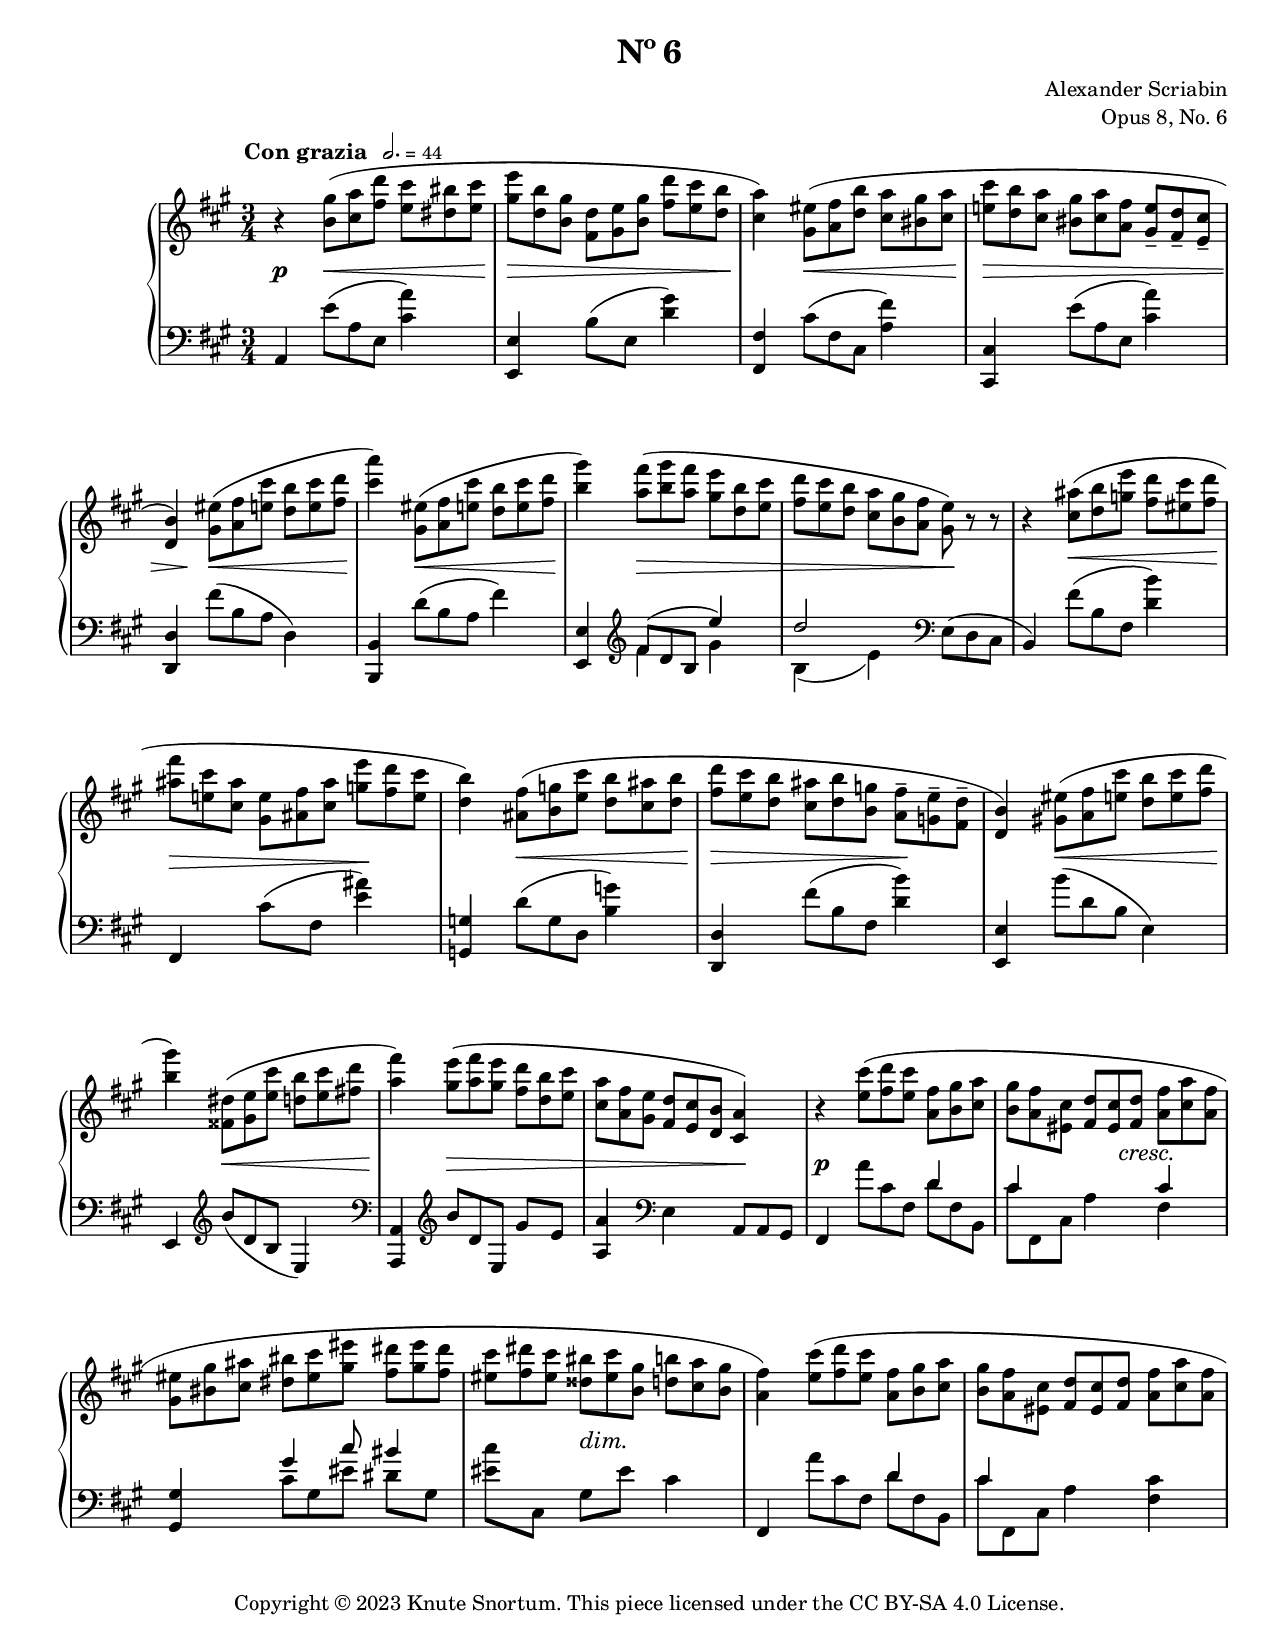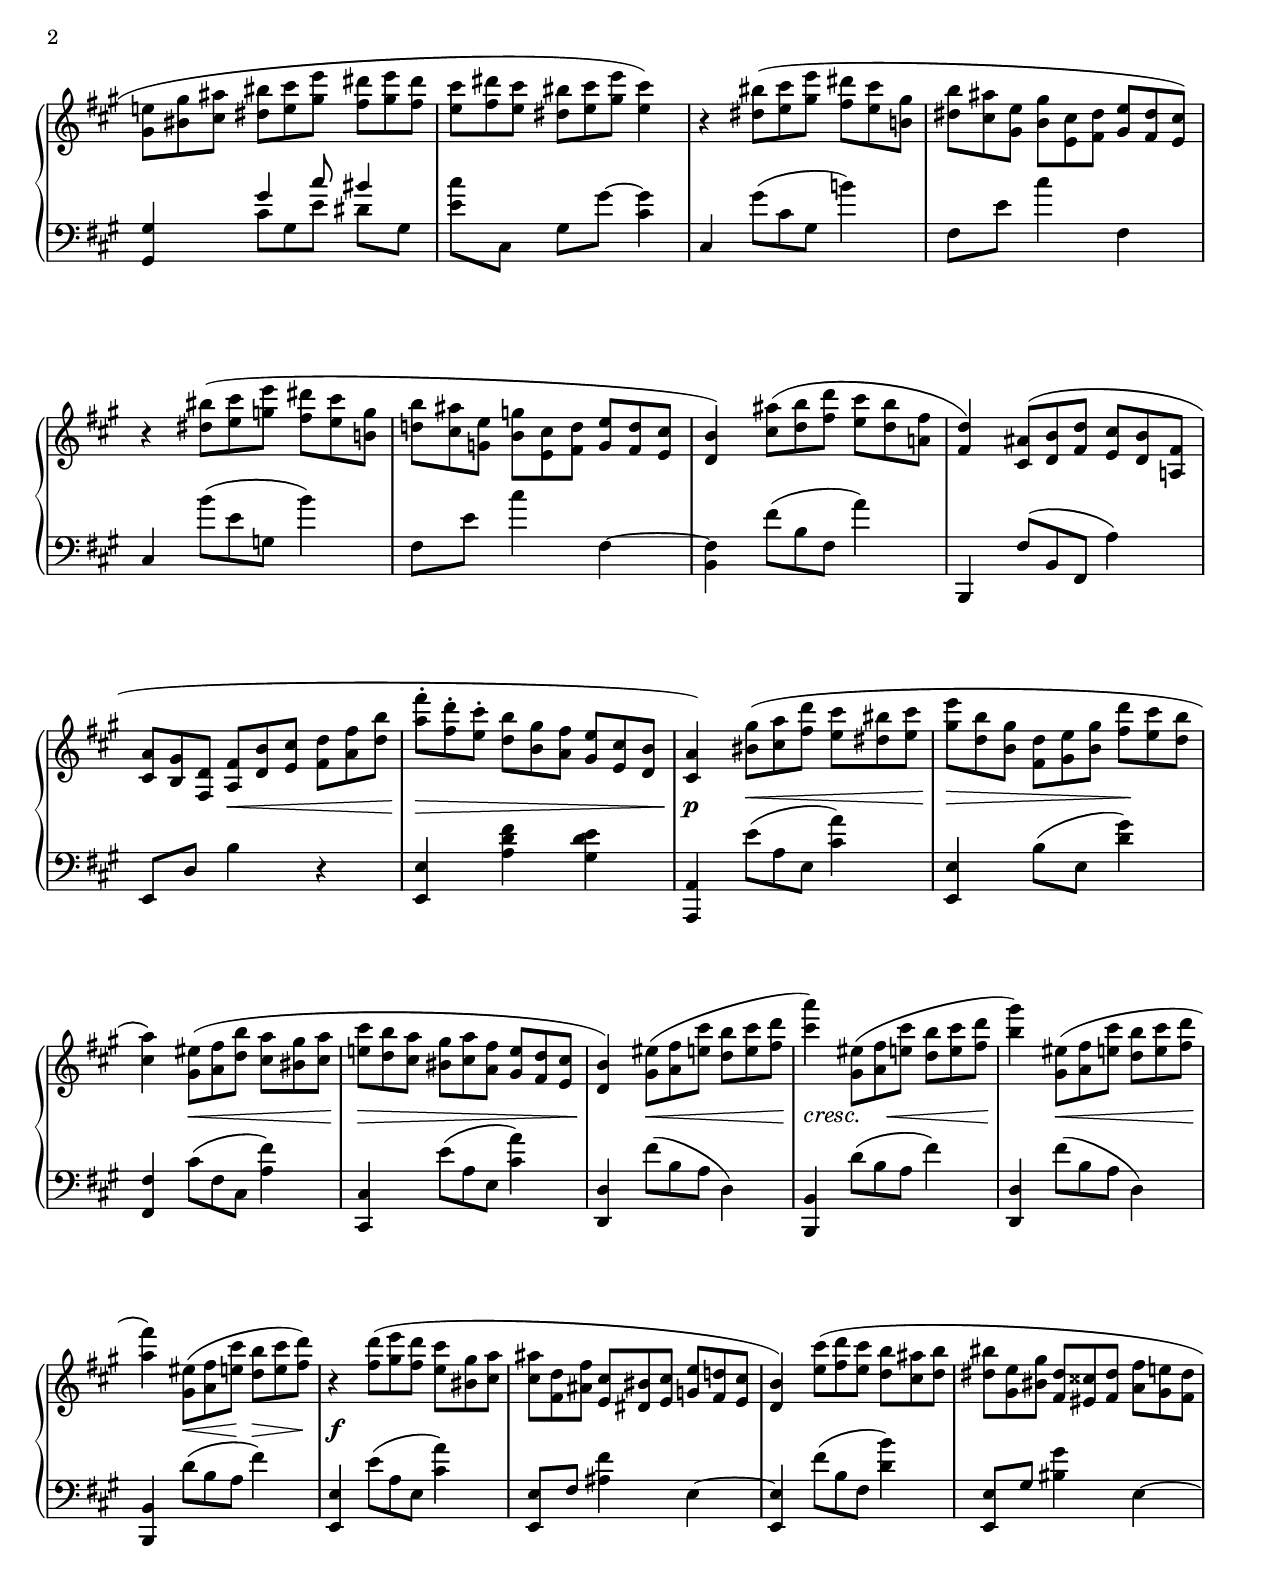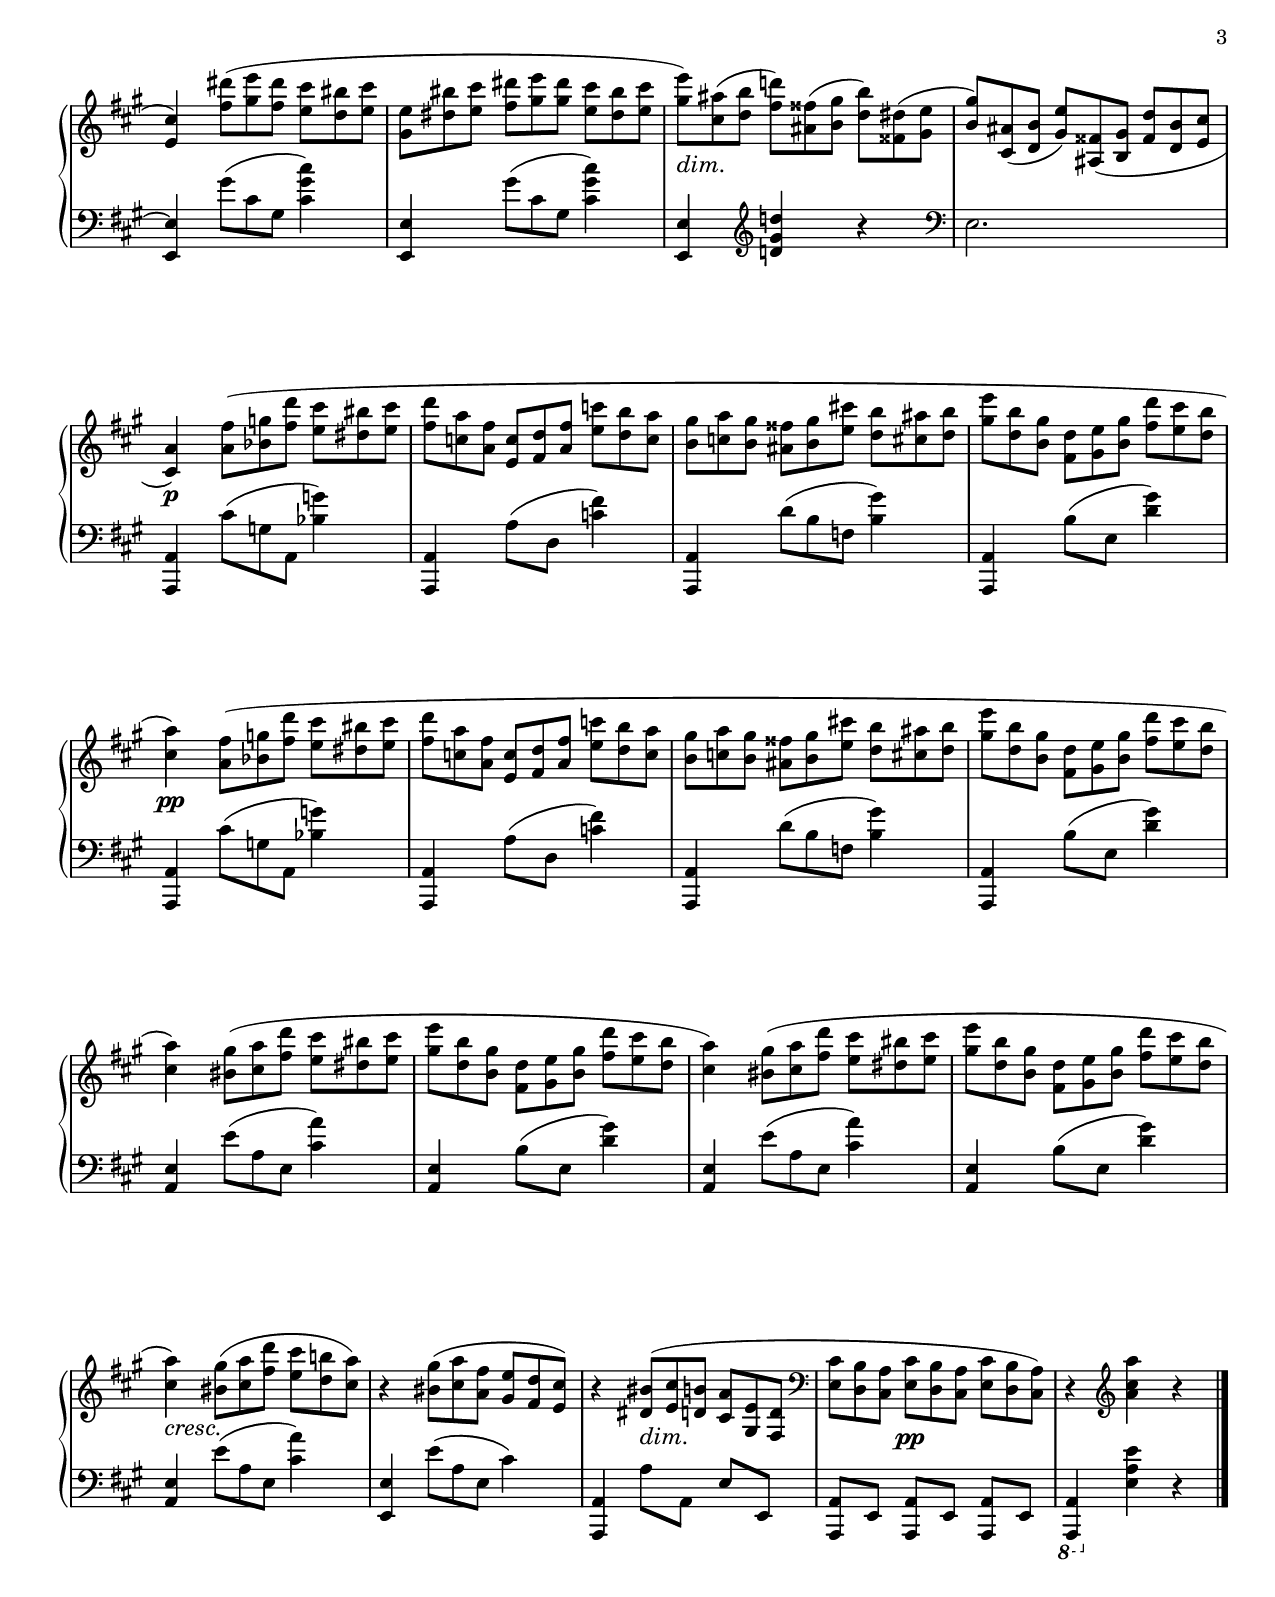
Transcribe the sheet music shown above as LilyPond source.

\version "2.24.0"

\include "includes/header-paper.ily"
%...+....1....+....2....+....3....+....4....+....5....+....6....+....7....+....

\version "2.24.0"
\language "english"

\include "global-variables.ily"

global = {
  \time 3/4
  \key a \major
  \set Staff.extraNatural = ##f
  \eighthsInTwos.34
}

rightHand = \relative {
  \global
  \tupletOff
  r4 \tuplet 3/2 { 
    <b' gs'>8( <cs a'> <fs d'>  <e cs'> <ds bs'> <e cs'> |
    <gs e'>8 <d b'> <b gs'>  <fs d'> <gs e'> <b gs'>  <fs' d'> <e cs'> <d b'> |
  }
  <cs a'>4) \tuplet 3/2 { 
    <gs es'>8( <a fs'> <d b'>  <cs a'> <bs gs'> <cs a'> |
    <e! cs'>8 <d b'> <cs a'>  <bs gs'> <cs a'> < a fs'> 
      <gs e'>-- <fs d'>-- <e cs'>-- |
  }
  <d b'>4) \tuplet 3/2 { <gs es'>8( <a fs'> <e' cs'> <d b'> <e cs'> <fs d'> } |
  <cs' a'>4) \tuplet 3/2 { 
    <gs, es'>8( <a fs'> <e' cs'>  <d b'> <e cs'> <fs d'> |
  } 
  <b gs'>4) \tuplet 3/2 { 
    <a fs'>8( <b gs'> <a fs'>  <gs e'> <d b'> <e cs'> |
    <fs d'>8 <e cs'> <d b'>  <cs a'> <b gs'> <a fs'>  <gs e'>) r r |
  }
  
  \barNumberCheck 9
  r4 \tuplet 3/2 { 
    <cs as'>8( <d b'> <g e'>  <fs d'> <es cs'> <fs d'> |
    <as fs'> <e! cs'> <cs as'>  <gs e'> <as fs'> <cs as'>
      <g' e'> <fs d'> <e cs'> |
  }
  <d b'>4) \tuplet 3/2 { 
    <as fs'>8( <b g'> <e cs'> <d b'> <cs as'> <d b'> |
    <fs d'> <e cs'> <d b'>  <cs as'> <d b'> <b g'>
      <a fs'>-- <g e'>-- <fs d'>-- |
  }
  <d b'>4) \tuplet 3/2 { 
    <gs! es'>8( <a fs'> <e' cs'>  <d b'> <e cs'> <fs d'> |
  }
  <b gs'>4) \tuplet 3/2 { 
    <fss, ds'>8( <gs e'> <e' cs'>  <d b'> <e cs'> <fs! d'> | 
  }
  <a fs'>4) \tuplet 3/2 { 
    <gs e'>8( <a fs'> <gs e'>  <fs d'> <d b'> <e cs'> |
    <cs a'>8 <a fs'> <gs e'>  <fs d'> <e cs'> <d b'>
  }
  <cs a'>4) |
  
  \barNumberCheck 17
  r4 \tuplet 3/2 { 
    <e' cs'>8( <fs d'> <e cs'>  <a, fs'> <b gs'> <cs a'> |
    <b gs'>8 <a fs'> <es cs'>  <fs d'> <es cs'> <fs d'>
      <a fs'> <cs a'> <a fs'> |
    <gs es'>8 <bs gs'> <cs as'>  <ds bs'> <es cs'> <gs es'>
      <fs ds'> <gs es'> <fs ds'> |
    <es cs'>8 <fs ds'> <es cs'>  <dss bs'> <es cs'> <b gs'>
      <d b'> <cs a'> <b gs'> |
  }
  <a fs'>4) \tuplet 3/2 { 
    <e' cs'>8( <fs d'> <e cs'>  <a, fs'> <b gs'> <cs a'> |
    <b gs'>8 <a fs'> <es cs'>  <fs d'> <es cs'> <fs d'>
      <a fs'> <cs a'> <a fs'> |
    <gs e'!>8 <bs gs'> <cs as'>  <ds bs'> <e cs'> <gs e'>
      <fs ds'> <gs e'> <fs ds'> |
    <e cs'>8 <fs ds'> <e cs'>  <ds bs'> <e cs'> <gs e'>
  }
  <e cs'>4) |
  
  \barNumberCheck 25
  r4 \tuplet 3/2 { 
    <ds bs'>8( <e cs'> <gs e'>  <fs ds'> <e cs'> <b! gs'> |
    <ds b'>8 <cs as'> <gs e'>  <b gs'> <e, cs'> <fs ds'>
      <gs e'> <fs ds'> <e cs'>) |
  }
  r4 \tuplet 3/2 { 
    <ds' bs'>8( <e cs'> <g e'>  <fs ds'> <e cs'> <b! g'> |
    <d! b'>8 <cs as'> <g e'>  <b g'> <e, cs'> <fs d'>  <g e'> <fs d'> <e cs'> |
  }
  <d b'>4) \tuplet 3/2 { 
    <cs' as'>8( <d b'> <fs d'>  <e cs'> <d b'> <a! fs'> |
  }
  <fs d'>4) \tuplet 3/2 { 
    <cs as'>8( <d b'> <fs d'>  <e cs'> <d b'> <a! fs'> |
    <cs a'>8 <b gs'> <fs d'>  <a fs'> <d b'> <e cs'>  <fs d'> <a fs'> <d b'> |
    <a' fs'>8-. <fs d'>-. <e cs'>-.  <d b'> <b gs'> <a fs'>
      <gs e'> <e cs'> <d b'> |
  } 
  
  \barNumberCheck 33
  <cs a'>4) \tuplet 3/2 { 
    <bs' gs'>8( <cs a'> <fs d'>  <e cs'> <ds bs'> <e cs'> |
    <gs e'>8 <d b'> <b gs'>  <fs d'> <gs e'> <b gs'>  <fs' d'> <e cs'> <d b'> |
  }
  <cs a'>4) \tuplet 3/2 { 
    <gs es'>8( <a fs'> <d b'>  <cs a'> <bs gs'> <cs a'> |
    <e! cs'>8 <d b'> <cs a'>  <bs gs'> <cs a'> <a fs'>
      <gs e'> <fs d'> <e cs'> | 
  }
  <d b'>4) \tuplet 3/2 { <gs es'>8( <a fs'> <e' cs'> <d b'> <e cs'> <fs d'> | }
  <cs' a'>4)  \tuplet 3/2 { 
    <gs, es'>8( <a fs'> <e' cs'>  <d b'> <e cs'> <fs d'> | 
  }
  <b gs'>4) \tuplet 3/2 { 
    <gs, es'>8( <a fs'> <e' cs'>  <d b'> <e cs'> <fs d'> | 
  }
  <a fs'>4) \tuplet 3/2 { 
    <gs, es'>8( <a fs'> <e' cs'>  <d b'> <e cs'> <fs d'>) |
  }
  
  \barNumberCheck 41
  r4 \tuplet 3/2 { 
    <fs d'>8( <gs e'> <fs d'>  <e cs'> <bs gs'>  <cs a'> |
    <cs as'>8 <fs, d'> <as fs'>  <e cs'> <ds bs'> <e cs'>
      <g e'> <fs d'!> <e cs'> |
  }
  <d b'>4) \tuplet 3/2 { 
    <e' cs'>8( <fs d'> <e cs'>  <d b'> <cs as'> <d b'> |
    <ds bs'>8 <gs, e'> <bs gs'>  <fs ds'> <es css'> <fs ds'>
      <a fs'> <gs e'!> <fs ds'> |
  }
  <e cs'>4) \tuplet 3/2 { 
    <fs' ds'>8( <gs e'> <fs ds'>  <e cs'> <d bs'> <e cs'> |
    <gs, e'>8 <ds' bs'> <e cs'>  <fs ds'> <gs e'> <gs ds'>
      <e cs'> <ds bs'> <e cs'> |
    <gs e'>8) <cs, as'>( <d b'>  <fs d'!>) <as, fss'>( <b gs'>
      <d b'>) <fss, ds'>( < gs e'> |
    <b gs'>8) <cs, as'>( <d b'>  <gs e'>) <as, fss'>( <b gs'>
      <fss' d'> <d b'> <e cs'> |
  }
  
  \barNumberCheck 49
  <cs a'>4) \tuplet 3/2 { 
    <a' fs'>8( <bf g'> <fs' d'>  <e cs'> <ds bs'> <e cs'> |
    <fs d'>8 <c a'> <a fs'>  <e c'> <fs d'> <a fs'>  <e' c'> <d b'> <c a'> |
    <b gs'>8 <c a'> <b gs'>  <as fss'> <b gs'> <e cs'!> 
      <d b'> <cs! as'> <d b'> |
    <gs e'>8 <d b'> <b gs'>  <fs d'> <gs e'> <b gs'>  <fs' d'> <e cs'> <d b'> |
  }
  <cs a'>4) \tuplet 3/2 { 
    <a fs'>8( <bf g'> <fs' d'>  <e cs'> <ds bs'> <e cs'> |
    <fs d'>8 <c a'> <a fs'>  <e c'> <fs d'> <a fs'>  <e' c'> <d b'> <c a'> |
    <b gs'>8 <c a'> <b gs'>  <as fss'> <b gs'> <e cs'!> 
      <d b'> <cs! as'> <d b'> |
    <gs e'>8 <d b'> <b gs'>  <fs d'> <gs e'> <b gs'>  <fs' d'> <e cs'> <d b'> |
  }
  
  \barNumberCheck 57
  <cs a'>4) \tuplet 3/2 { 
    <bs gs'>8( <cs a'> <fs d'>  <e cs'> <ds bs'> <e cs'> |
    <gs e'>8 <d b'> <b gs'>  <fs d'> <gs e'> <b gs'>  <fs' d'> <e cs'> <d b'> |
  }
  <cs a'>4) \tuplet 3/2 { 
    <bs gs'>8( <cs a'> <fs d'>  <e cs'> <ds bs'> <e cs'> |
    <gs e'>8 <d b'> <b gs'>  <fs d'> <gs e'> <b gs'>  <fs' d'> <e cs'> <d b'> |
  }
  <cs a'>4) \tuplet 3/2 { 
    <bs gs'>8( <cs a'> <fs d'>  <e cs'> <d b'!> <cs a'>) | 
  } |
  r4 \tuplet 3/2 { <bs gs'>8( <cs a'> <a fs'>  <gs e'> <fs d'> <e cs'>) | }
  r4 \tuplet 3/2 { 
    <ds bs'>8( <e cs'> <d b'>  <cs a'> <gs e'> <fs d'> | 
    \clef bass <e cs'>8 <d b'> <cs a'>  <e cs'> <d b'> <cs a'>
      <e cs'> <d b'> <cs a'>) |
  }
  r4 \clef treble <a'' cs a'> r |
  \bar "|."
}

%%%
%%% Note: I made an editorial decision to take out many of the clef changes
%%% in the left hand.  I think modern pianists would rather read high ledger
%%% lines than clef changes.  Notes up to a c'' were kept in the bass clef
%%% with one exception (because of space issues).
%%%

leftHandUpper = \relative {  
  s2. * 6 |
  s4 \clef treble \voiceFour fs' gs |
  b,4( e) s4 |
  
  \barNumberCheck 9
  s2. * 8 |
  
  \barNumberCheck 17
  s2 \voiceThree d4 |
  cs4 s cs |
  s4 \tuplet 3/2 { gs' cs8 } bs4 |
  s2. |
  s2 d,4 |
  cs4 s2 |
  s4 \tuplet 3/2 { gs'4 cs8 } bs4 |
}

leftHandLower = \relative {
  a,4 \tuplet 3/2 { e''8( a, e } <cs' a'>4) |
  <e,, e'>4 b''8( e, <d' gs>4) |
  <fs,, fs'>4 \tuplet 3/2 { cs''8( fs, cs } <a' fs'>4) |
  <cs,, cs'>4 \tuplet 3/2 { e''8( a, e } <cs' a'>4) |
  <d,, d'>4 \tuplet 3/2 { fs''8( b, a } d,4) |
  <b, b'>4 \tuplet 3/2 { d''8( b a } fs'4) |
  <e,, e'>4 \clef treble \voiceOne \tuplet 3/2 { fs''8( d b } e'4) |
  d2 \clef bass \oneVoice \tuplet 3/2 { e,,8( d cs } |
  
  \barNumberCheck 9
  b4) \tuplet 3/2 { fs''8( b, fs } <d' b'>4) |
  fs,,4 cs''8( fs, <e' as>4) |
  <g,, g'>4 \tuplet 3/2 { d''8( g, d } <b' g'>4) |
  <d,, d'>4 \tuplet 3/2 { fs''8( b, fs } <d' b'>4) |
  <e,, e'>4 \tuplet 3/2 { b'''8( d, b } e,4) |
  e,4 \clef treble \tuplet 3/2 { b'''8( d, b } e,4) |
  \clef bass <a,, a'> \clef treble \tuplet 3/2 { b'''8 d, e, } gs' e |
  <a, a'>4 \clef bass e \tuplet 3/2 { a,8 a gs } |
  
  \barNumberCheck 17
  fs4 \tuplet 3/2 { a''8 cs, fs,  \voiceFour d' fs, b, } |
  \tuplet 3/2 { cs'8 fs,, cs' } a'4 fs |
  \oneVoice <gs, gs'> \voiceFour \tuplet 3/2 { cs'8 gs es' } ds gs, |
  \oneVoice <es' cs'>8 cs, gs' es' cs4 |
  fs,,4 \tuplet 3/2 { a''8 cs, fs,  \voiceFour d' fs, b, } |
  \tuplet 3/2 { cs'8 fs,, cs' } \oneVoice a'4 <fs cs'> |
  <gs, gs'>4 \tuplet 3/2 { \voiceFour cs'8 gs e' } ds gs, |
  \oneVoice <e' cs'>8 cs, gs' gs'~ <cs, gs'>4 |
  
  \barNumberCheck 25
  cs,4 \tuplet 3/2 { gs''8( cs, gs } b'!4) |
  fs,8 e' cs'4 fs,, |
  cs4 \tuplet 3/2 { b''8( e, g, } b'4) |
  fs,8 e' cs'4 fs,,~ |
  <b, fs'>4 \tuplet 3/2 { fs''8( b, fs } a'4) |
  b,,,4 \tuplet 3/2 { fs''8( b, fs }  a'4) |
  e,8 d' b'4 r |
  <e, ,e'>4 <a' d fs> <gs d' e> |
  
  \barNumberCheck 33
  <a,, a'>4 \tuplet 3/2 { e'''8( a, e } <cs' a'>4) |
  <e,,  e'>4 b''8( e, <d' gs>4) |
  <fs,, fs'>4 \tuplet 3/2 { cs''8( fs, cs } <a' fs'>4) |
  <cs,, cs'>4 \tuplet 3/2 { e''8( a, e } <cs' a'>4) |
  <d,, d'>4 \tuplet 3/2 { fs''8( b, a } d,4) |
  <b, b'>4 \tuplet 3/2 { d''8( b a } fs'4) |
  <d,, d'>4 \tuplet 3/2 { fs''8( b, a } d,4) |
  <b, b'>4 \tuplet 3/2 { d''8( b a } fs'4) |
  
  \barNumberCheck 41
  <e,, e'>4 \tuplet 3/2 { e''8( a, e } <cs' a'>4) |
  <e,, e'>8 fs' <as fs'>4 e~ |
  <e, e'>4 \tuplet 3/2 { fs''8( b, fs } <d' b'>4) |
  <e,, e'>8 gs' <bs gs'>4 e,~ |
  <e, e'>4 \tuplet 3/2 { gs''8( cs, gs } <cs gs' cs>4) |
  <e,, e'>4 \tuplet 3/2 { gs''8( cs, gs } <cs gs' cs>4) |
  \clef bass <e,, e'>4 \clef treble <d''! gs d'!> r |
  % dotted half note, SrcB
  \clef bass e,2. |
  
  \barNumberCheck 49
  <a,, a'>4 \tuplet 3/2 { cs''8( g a, } <bf' g'>4) |
  <a,, a'>4 a''8( d, <c' fs>4) |
  <a,, a'>4 \tuplet 3/2 { d''8( b f } <b gs'>4) |
  <a,, a'>4 b''8( e, <d' gs>4) |
  <a,, a'>4 \tuplet 3/2 { cs''8( g a, } <bf' g'>4) |
  <a,, a'>4 a''8( d, <c' fs>4) |
  <a,, a'>4 \tuplet 3/2 { d''8( b f } <b gs'>4) |
  <a,, a'>4 b''8( e, <d' gs>4) |
  
  \barNumberCheck 57
  <a, e'>4 \tuplet 3/2 { e''8( a, e } <cs' a'>4) |
  <a, e'>4 b'8( e, <d' gs>4) |
  <a, e'>4 \tuplet 3/2 { e''8( a, e } <cs' a'>4) |
  <a, e'>4 b'8( e, <d' gs>4) |
  <a, e'>4 \tuplet 3/2 { e''8( a, e } <cs' a'>4) |
  <e,, e'>4 \tuplet 3/2 { e''8( a, e } cs'4) |
  <a,, a'>4 a''8 a, e' e, |
  <a, a'>8 e' <a, a'> e' <a, a'> e' |
  \ottava -1 <a,, a'>4 \ottava 0 <e''' a e'>4 r |
}

leftHand = {
  \global
  \clef bass
  \omit Staff.TupletBracket
  \omit Staff.TupletNumber
  <<
    \new Voice \leftHandUpper
    \new Voice \leftHandLower
  >>
}

dynamics = {
  \override DynamicTextSpanner.style = #'none
  s4\p s2\< |
  s2.\> <>\! |
  s4 s2\< |
  s2.-\alterBroken Y-offset #'(0 -1) \> |
  \override Hairpin.Y-offset = -1
  s8 s\! s2\< <>\! |
  s4 s2\< <>\! |
  s4 s2\> |
  s2 s4\! |
  
  \barNumberCheck 9
  \revert Hairpin.Y-offset
  s4 s2\< |
  s2-\tweak Y-offset -0.5 \> s4\! |
  s4 s2\< |
  s2\> s4\! |
  s4 s2\< <>\! |
  s4 s2\< <>\! |
  s4 s2\> |
  s2 s4\! |
  
  \barNumberCheck 17
  s2.\p |
  s4. s-\tweak Y-offset 1 \cresc |
  s2. |
  s4 s2-\tweak Y-offset -5 \dim |
  s2. * 4 |
  
  \barNumberCheck 25
  s2. * 6 |
  \override Hairpin.Y-offset = -1
  s4 s2\< |
  s2.\> |
  
  \barNumberCheck 33
  \revert Hairpin.Y-offset
  s4-\tweak Y-offset -1.5 \p s2\< |
  s2\> s4\! |
  s4 s2\< |
  s2.\> <>\! |
  s4 s2\< |
  s4.\cresc s\< <>\!
  s4 s2\< <>\! |
  s4 s8.\< s16\! s8.\> s16\! |
  
  \barNumberCheck 41
  s2.\f |
  s2. * 5 |
  s2.\dim |
  s2. |
  
  \barNumberCheck 49
  s2.\p |
  s2. * 3 |
  s2.\pp |
  s2. * 3 |
  
  \barNumberCheck 57
  s2. * 4 |
  s2.-\tweak Y-offset 1 \cresc |
  s2. |
  s4 s2\dim |
  s4 s2\pp |
  s2. |
}

% MIDI only 
pedal = {
  s2\sd s4\su |
  s2.\sd |
  s2\su\sd s4\su |
  s2.\sd |
  s4\su\sd s\su\sd s\su\sd |
  s4\su\sd s\su\sd s\su\sd |
  s2.\su\sd
  s2\su\sd s4\su |
  
  \barNumberCheck 9
  s2\sd s4\su |
  s2.\sd |
  s2\su\sd s4\su |
  s2.\sd |
  s4\su\sd s\su\sd s\su\sd |
  s4\su\sd s\su\sd s\su\sd |
  s2.\su\sd
  s2\su\sd s4\su |
  
  \barNumberCheck 17
  s2\sd s4\su\sd |
  s4\su\sd s\su\sd s\su\sd |
  s4\su\sd s\su\sd s\su\sd |
  s4\su\sd s\su\sd s\su\sd |
  s2\sd s4\su\sd |
  s4\su\sd s\su\sd s\su\sd |
  s4\su\sd s\su\sd s\su\sd |
  s4\su\sd s\su\sd s\su\sd |
  
  \barNumberCheck 25
  s2\sd s4\su\sd |
  s4\su\sd s\su\sd s\su\sd |
  s2\su\sd s4\su\sd |
  s4\su\sd s\su\sd s\su\sd |
  s2\su\sd s4\su\sd |
  s2\su\sd s4\su |
  s4\sd s\su\sd s\su\sd |
  s4\su\sd s\su\sd s\su\sd |
  
  \barNumberCheck 33
  s2\su\sd s4\su |
  s2.\sd |
  s2\su\sd s4\su |
  s4\sd s\su\sd s\su\sd |
  s2\su\sd s4\su\sd |
  s2\su\sd s4\su\sd |
  s2\su\sd s4\su\sd |
  s2\su\sd s4\su\sd |
  
  \barNumberCheck 41
  s4\su\sd s\su\sd s\su\sd |
  s4\su\sd s\su\sd s\su\sd |
  s4\su\sd s\su\sd s\su\sd |
  s4\su\sd s\su\sd s\su\sd |
  s4\su\sd s\su\sd s\su\sd |
  s4\su\sd s\su\sd s\su\sd |
  s4\su\sd s\su\sd s\su\sd |
  s4\su\sd s\su\sd s\su\sd |
  
  \barNumberCheck 49
  s4\su\sd s\su\sd s\su\sd |
  s2.\su\sd |
  s4\su\sd s\su\sd s\su\sd |
  s2.\su\sd |
  s4\su\sd s\su\sd s\su\sd |
  s2.\su\sd |
  s4\su\sd s\su\sd s\su\sd |
  s2.\su\sd |
  
  \barNumberCheck 57
  s4\su\sd s\su\sd s\su\sd |
  s2.\su\sd |
  s4\su\sd s\su\sd s\su\sd |
  s2.\su\sd |
  s4\su\sd s\su\sd s\su\sd |
  s4\su\sd s\su\sd s\su\sd |
  s4\su\sd s\su\sd s\su\sd |
  s4\su\sd s\su\sd s\su\sd |
  s2\su\sd s4\su |
}

tempi = {
  \set Score.tempoHideNote = ##t
  \textMark \markup \tempo-markup "Con grazia" #1 #1 44
  \tempo 2. = 44
  s2. * 8 |
  
  \barNumberCheck 9
  s2. * 8 |
  
  \barNumberCheck 17
  s2. * 8 |
  
  \barNumberCheck 25
  s2. * 7 |
  \tempo 2. = 42 s4 \tempo 2. = 40 s \tempo 2. =38 s |
  
  \barNumberCheck 33
  \tempo 2. = 44
  s2. * 8 |
  
  \barNumberCheck 41
  \tempo 2. = 48
  s2. * 8 |
  
  \barNumberCheck 49
  \tempo 2. = 50
  s2. * 8 |
  
  \barNumberCheck 57
  s2. * 8 |
  s4 \tempo 2. = 20 s2 |
}

forceBreaks = {
  s2. * 4 \break
  s2. * 5 \break
  s2. * 4 \break
  s2. * 5 \break
  s2. * 4 \pageBreak
  
  s2. * 4 \break
  s2. * 4 \break
  s2. * 4 \break
  s2. * 5 \break
  s2. * 5 \pageBreak
  
  s2. * 4 \break
  s2. * 4 \break
  s2. * 4 \break
  s2. * 4 \break
}

etudeSixNotes =
\score {
  \header {
    title = \markup { Nº 6 }
    composer = "Alexander Scriabin"
    opus = "Opus 8, No. 6"
  }
  \keepWithTag layout  
  \new PianoStaff <<
    \new Staff = "upper" \rightHand
    \new Dynamics \dynamics
    \new Staff = "lower" \leftHand
    \new Dynamics \tempi
    \new Devnull \forceBreaks
  >>
  \layout {}
}

\include "articulate.ly"

etudeSixMidi =
\book {
  \bookOutputName "etude-op8-no06"
  \score {
    \keepWithTag midi
    \articulate <<
      \new Staff = "upper" << \rightHand \dynamics \pedal \tempi >>
      \new Staff = "lower" << \leftHand \dynamics \pedal \tempi >>
    >>
    \midi {}
  }
}


\etudeSixNotes
\etudeSixMidi